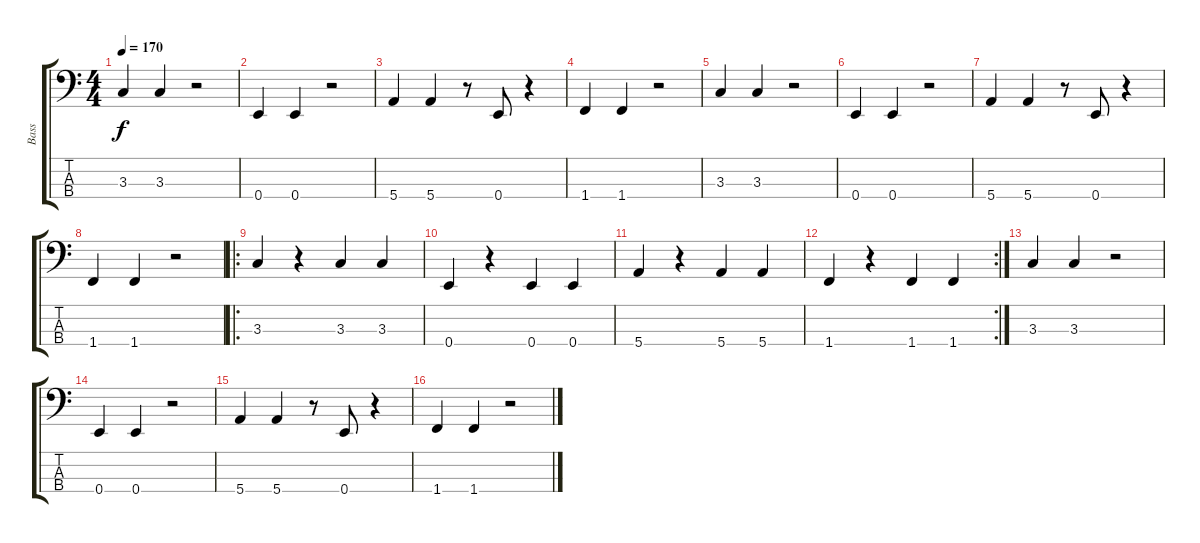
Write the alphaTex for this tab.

\track ("Bass" "Bass") {instrument synthbass1}
\staff {score tabs}
\tuning (G2 D2 A1 E1) {hide}
\ts (4 4)
\tempo 170
\clef f4
\ks c
3.3.4{dy f} 3.3.4 r.2 |
0.4.4 0.4.4 r.2 |
5.4.4 5.4.4 r.8 0.4.8 r.4 |
1.4.4 1.4.4 r.2 |
3.3.4 3.3.4 r.2 |
0.4.4 0.4.4 r.2 |
5.4.4 5.4.4 r.8 0.4.8 r.4 |
1.4.4 1.4.4 r.2 |
\ro
3.3.4 r.4 3.3.4 3.3.4 |
0.4.4 r.4 0.4.4 0.4.4 |
5.4.4 r.4 5.4.4 5.4.4 |
\rc 2
1.4.4 r.4 1.4.4 1.4.4 |
3.3.4 3.3.4 r.2 |
0.4.4 0.4.4 r.2 |
5.4.4 5.4.4 r.8 0.4.8 r.4 |
1.4.4 1.4.4 r.2
